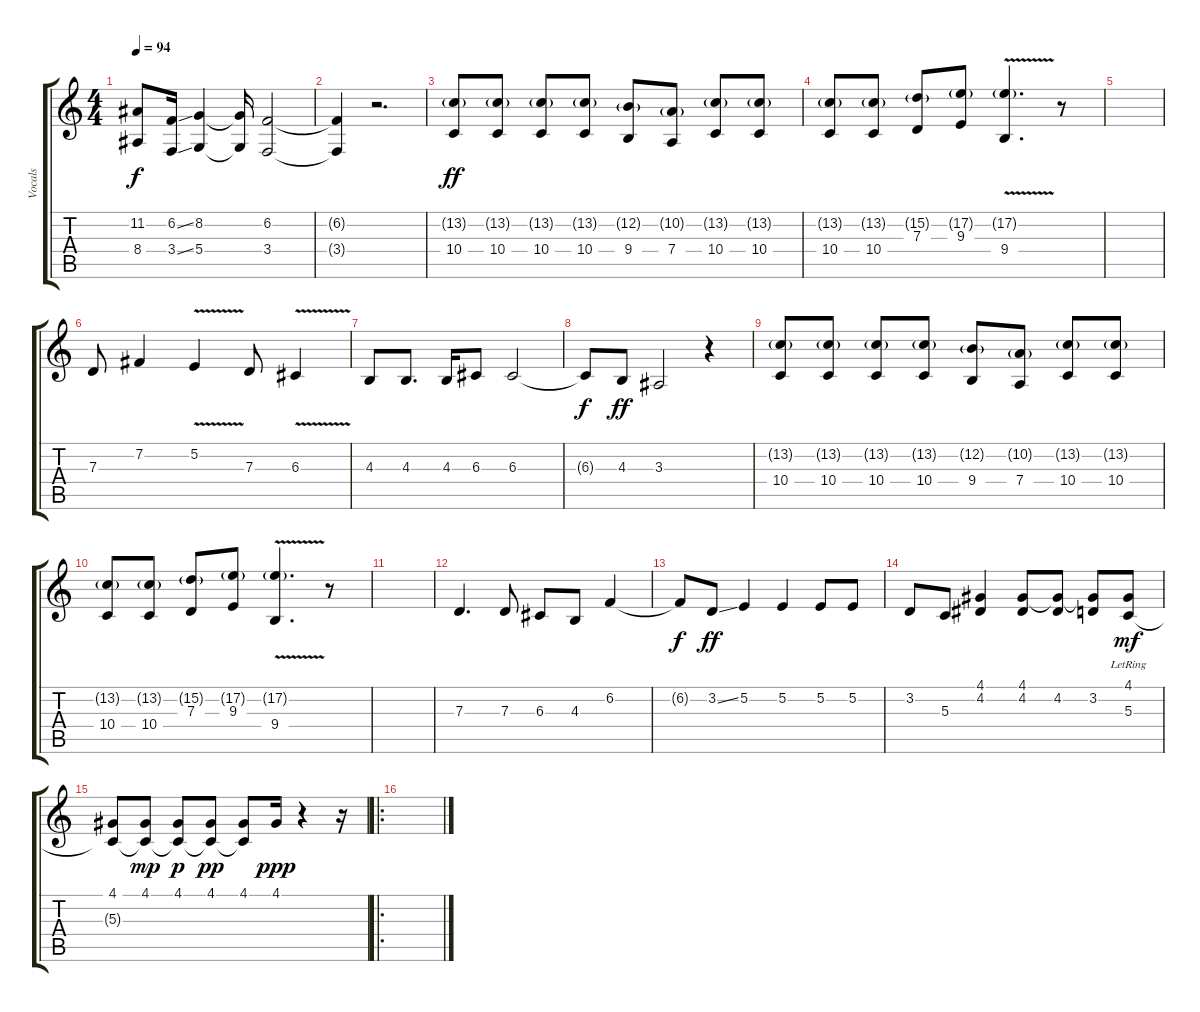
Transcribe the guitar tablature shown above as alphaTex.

\track ("Vocals" "Vocals") {instrument voiceoohs}
\staff {score tabs}
\tuning (E4 B3 G3 D3 A2 E2) {hide}
\ts (4 4)
\tempo 94
\clef g2
\ks c
(11.2{t} 8.4{t}).8{dy f} (6.2{ss} 3.4{ss}).16 (8.2 5.4).4 (8.2{t} 5.4{t}).16 (6.2 3.4).2 |
(6.2{t} 3.4{t}).4 r.2{d} |
(13.2{g} 10.4).8{dy ff} (13.2{g} 10.4).8 (13.2{g} 10.4).8 (13.2{g} 10.4).8 (12.2{g} 9.4).8 (10.2{g} 7.4).8 (13.2{g} 10.4).8 (13.2{g} 10.4).8 |
(13.2{g} 10.4).8 (13.2{g} 10.4).8 (15.2{g} 7.3).8 (17.2{g} 9.3).8 (17.2{v g} 9.4{v}).4{d} r.8 |
|
7.3.8 7.2.4 5.2{v}.4 7.3.8 6.3{v}.4 |
4.3.8 4.3.8{d} 4.3.16 6.3.8 6.3.2 |
6.3{t}.8{dy f} 4.3.8{dy ff} 3.3.2 r.4 |
(13.2{g} 10.4).8 (13.2{g} 10.4).8 (13.2{g} 10.4).8 (13.2{g} 10.4).8 (12.2{g} 9.4).8 (10.2{g} 7.4).8 (13.2{g} 10.4).8 (13.2{g} 10.4).8 |
(13.2{g} 10.4).8 (13.2{g} 10.4).8 (15.2{g} 7.3).8 (17.2{g} 9.3).8 (17.2{v g} 9.4{v}).4{d} r.8 |
|
7.3.4{d} 7.3.8 6.3.8 4.3.8 6.2.4 |
6.2{t}.8{dy f} 3.2{ss}.8{dy ff} 5.2.4 5.2.4 5.2.8 5.2.8 |
3.2.8 5.3.8 (4.1 4.2).4 (4.1 4.2).8 (4.1{t} 4.2).8 (4.1{t} 3.2).8 (4.1 5.3{lr}).8{dy mf} |
(4.1 5.3{t}).8 (4.1 5.3{t}).8{dy mp} (4.1 5.3{t}).8{dy p} (4.1 5.3{t}).8{dy pp} (4.1 5.3{t}).8 4.1.16{dy ppp} r.4 r.16 |
\ro
